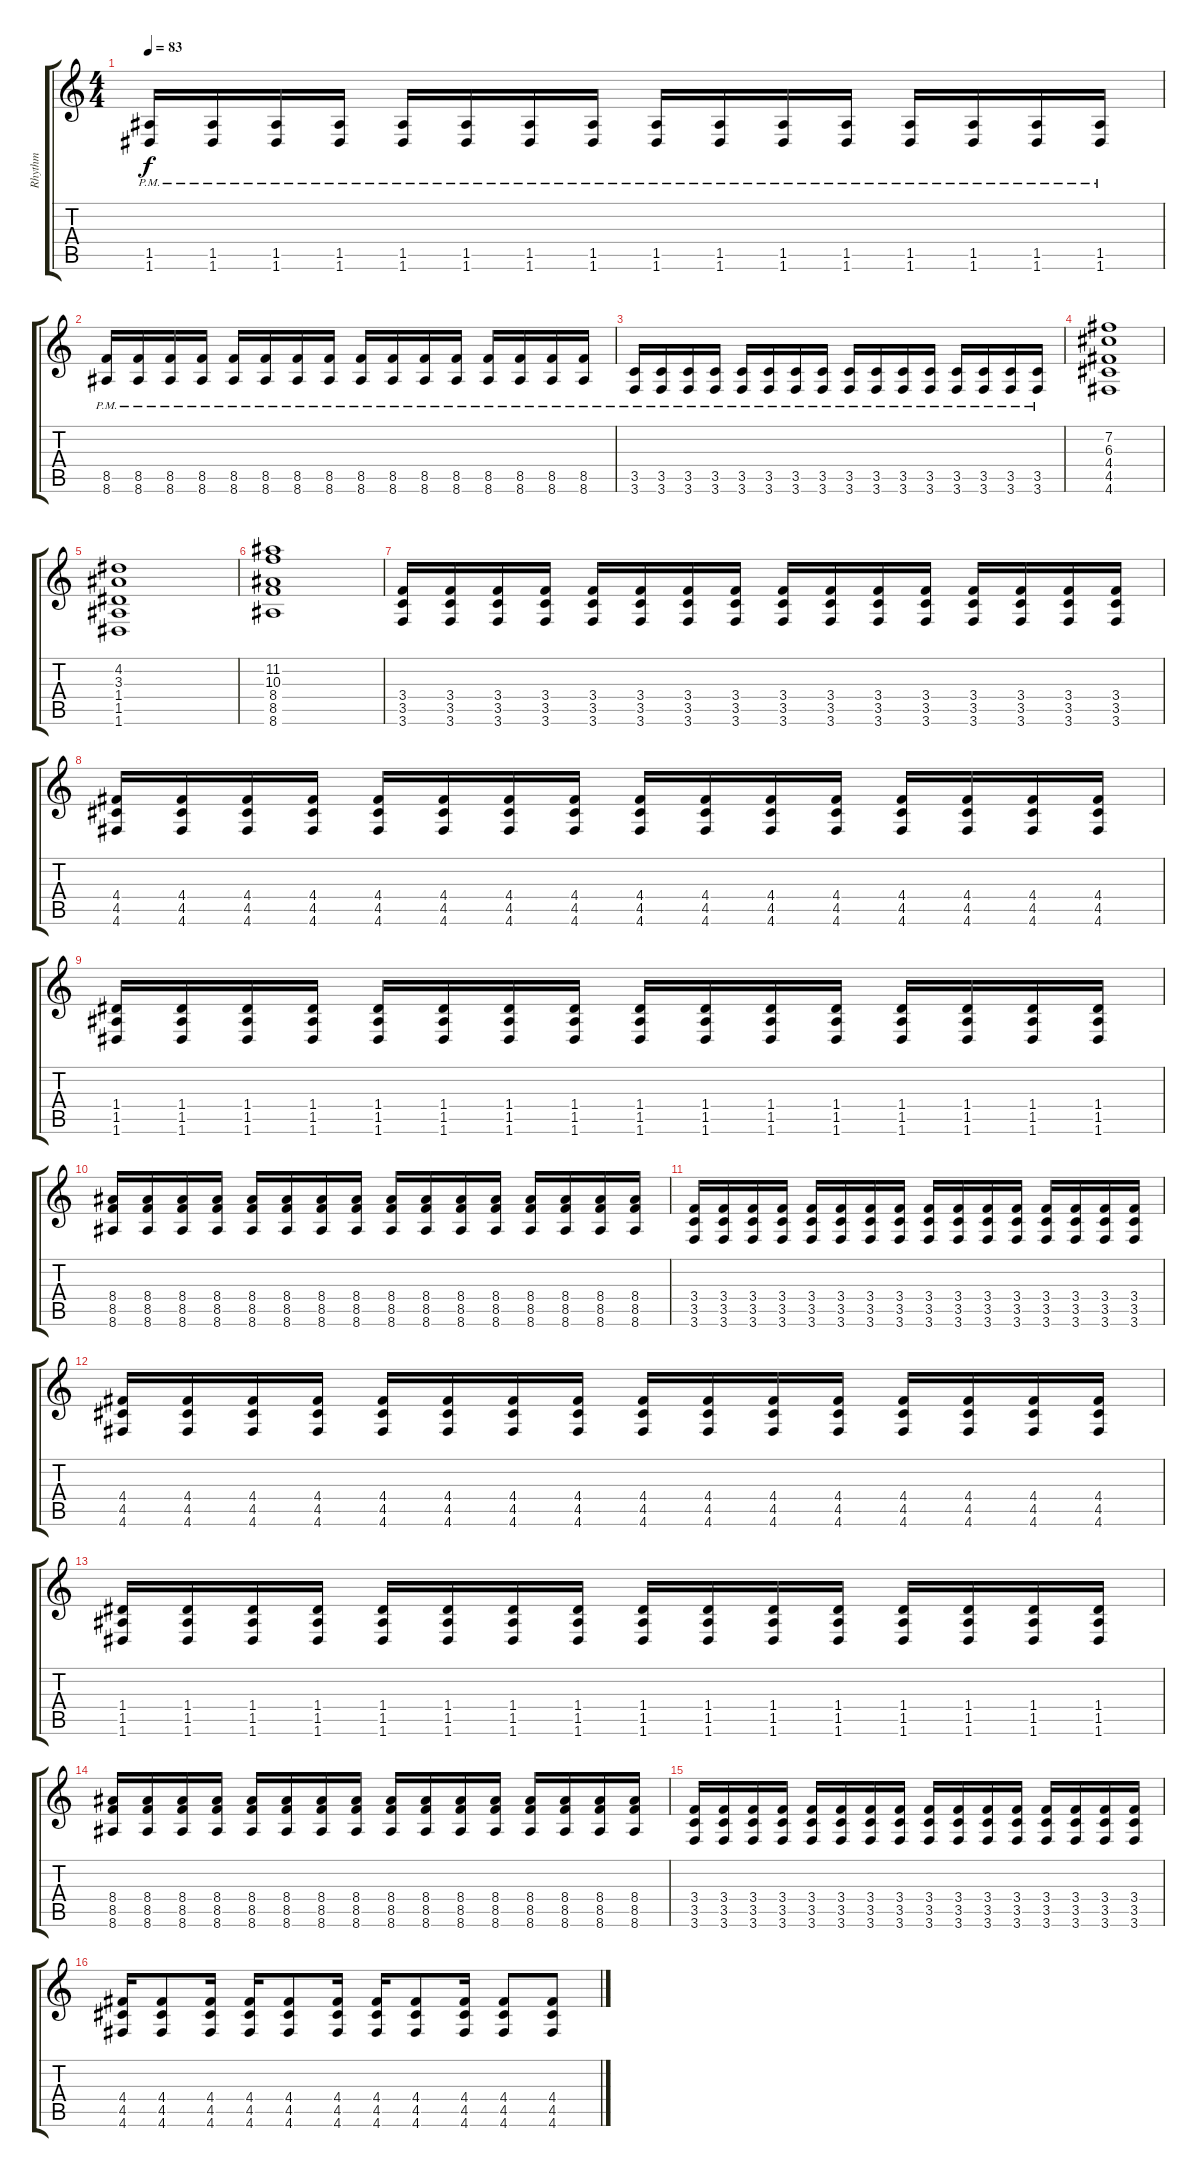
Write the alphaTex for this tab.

\track ("Rhythm" "Rhythm") {instrument distortionguitar}
\staff {score tabs}
\tuning (E4 B3 G3 D3 A2 D2) {hide}
\ts (4 4)
\tempo 83
\clef g2
\ks c
(1.5{pm} 1.6{pm}).16{dy f} (1.5{pm} 1.6{pm}).16 (1.5{pm} 1.6{pm}).16 (1.5{pm} 1.6{pm}).16 (1.5{pm} 1.6{pm}).16 (1.5{pm} 1.6{pm}).16 (1.5{pm} 1.6{pm}).16 (1.5{pm} 1.6{pm}).16 (1.5{pm} 1.6{pm}).16 (1.5{pm} 1.6{pm}).16 (1.5{pm} 1.6{pm}).16 (1.5{pm} 1.6{pm}).16 (1.5{pm} 1.6{pm}).16 (1.5{pm} 1.6{pm}).16 (1.5{pm} 1.6{pm}).16 (1.5{pm} 1.6{pm}).16 |
(8.5{pm} 8.6{pm}).16 (8.5{pm} 8.6{pm}).16 (8.5{pm} 8.6{pm}).16 (8.5{pm} 8.6{pm}).16 (8.5{pm} 8.6{pm}).16 (8.5{pm} 8.6{pm}).16 (8.5{pm} 8.6{pm}).16 (8.5{pm} 8.6{pm}).16 (8.5{pm} 8.6{pm}).16 (8.5{pm} 8.6{pm}).16 (8.5{pm} 8.6{pm}).16 (8.5{pm} 8.6{pm}).16 (8.5{pm} 8.6{pm}).16 (8.5{pm} 8.6{pm}).16 (8.5{pm} 8.6{pm}).16 (8.5{pm} 8.6{pm}).16 |
(3.5{pm} 3.6{pm}).16 (3.5{pm} 3.6{pm}).16 (3.5{pm} 3.6{pm}).16 (3.5{pm} 3.6{pm}).16 (3.5{pm} 3.6{pm}).16 (3.5{pm} 3.6{pm}).16 (3.5{pm} 3.6{pm}).16 (3.5{pm} 3.6{pm}).16 (3.5{pm} 3.6{pm}).16 (3.5{pm} 3.6{pm}).16 (3.5{pm} 3.6{pm}).16 (3.5{pm} 3.6{pm}).16 (3.5{pm} 3.6{pm}).16 (3.5{pm} 3.6{pm}).16 (3.5{pm} 3.6{pm}).16 (3.5{pm} 3.6{pm}).16 |
(7.2 6.3 4.4 4.5 4.6).1{volume 8 instrument electricguitarjazz} |
(4.2 3.3 1.4 1.5 1.6).1 |
(11.2 10.3 8.4 8.5 8.6).1 |
(3.4 3.5 3.6).16{volume 13 instrument distortionguitar} (3.4 3.5 3.6).16 (3.4 3.5 3.6).16 (3.4 3.5 3.6).16 (3.4 3.5 3.6).16 (3.4 3.5 3.6).16 (3.4 3.5 3.6).16 (3.4 3.5 3.6).16 (3.4 3.5 3.6).16 (3.4 3.5 3.6).16 (3.4 3.5 3.6).16 (3.4 3.5 3.6).16 (3.4 3.5 3.6).16 (3.4 3.5 3.6).16 (3.4 3.5 3.6).16 (3.4 3.5 3.6).16 |
(4.4 4.5 4.6).16{volume 13 instrument distortionguitar} (4.4 4.5 4.6).16 (4.4 4.5 4.6).16 (4.4 4.5 4.6).16 (4.4 4.5 4.6).16 (4.4 4.5 4.6).16 (4.4 4.5 4.6).16 (4.4 4.5 4.6).16 (4.4 4.5 4.6).16 (4.4 4.5 4.6).16 (4.4 4.5 4.6).16 (4.4 4.5 4.6).16 (4.4 4.5 4.6).16 (4.4 4.5 4.6).16 (4.4 4.5 4.6).16 (4.4 4.5 4.6).16 |
(1.4 1.5 1.6).16 (1.4 1.5 1.6).16 (1.4 1.5 1.6).16 (1.4 1.5 1.6).16 (1.4 1.5 1.6).16 (1.4 1.5 1.6).16 (1.4 1.5 1.6).16 (1.4 1.5 1.6).16 (1.4 1.5 1.6).16 (1.4 1.5 1.6).16 (1.4 1.5 1.6).16 (1.4 1.5 1.6).16 (1.4 1.5 1.6).16 (1.4 1.5 1.6).16 (1.4 1.5 1.6).16 (1.4 1.5 1.6).16 |
(8.4 8.5 8.6).16 (8.4 8.5 8.6).16 (8.4 8.5 8.6).16 (8.4 8.5 8.6).16 (8.4 8.5 8.6).16 (8.4 8.5 8.6).16 (8.4 8.5 8.6).16 (8.4 8.5 8.6).16 (8.4 8.5 8.6).16 (8.4 8.5 8.6).16 (8.4 8.5 8.6).16 (8.4 8.5 8.6).16 (8.4 8.5 8.6).16 (8.4 8.5 8.6).16 (8.4 8.5 8.6).16 (8.4 8.5 8.6).16 |
(3.4 3.5 3.6).16 (3.4 3.5 3.6).16 (3.4 3.5 3.6).16 (3.4 3.5 3.6).16 (3.4 3.5 3.6).16 (3.4 3.5 3.6).16 (3.4 3.5 3.6).16 (3.4 3.5 3.6).16 (3.4 3.5 3.6).16 (3.4 3.5 3.6).16 (3.4 3.5 3.6).16 (3.4 3.5 3.6).16 (3.4 3.5 3.6).16 (3.4 3.5 3.6).16 (3.4 3.5 3.6).16 (3.4 3.5 3.6).16 |
(4.4 4.5 4.6).16 (4.4 4.5 4.6).16 (4.4 4.5 4.6).16 (4.4 4.5 4.6).16 (4.4 4.5 4.6).16 (4.4 4.5 4.6).16 (4.4 4.5 4.6).16 (4.4 4.5 4.6).16 (4.4 4.5 4.6).16 (4.4 4.5 4.6).16 (4.4 4.5 4.6).16 (4.4 4.5 4.6).16 (4.4 4.5 4.6).16 (4.4 4.5 4.6).16 (4.4 4.5 4.6).16 (4.4 4.5 4.6).16 |
(1.4 1.5 1.6).16 (1.4 1.5 1.6).16 (1.4 1.5 1.6).16 (1.4 1.5 1.6).16 (1.4 1.5 1.6).16 (1.4 1.5 1.6).16 (1.4 1.5 1.6).16 (1.4 1.5 1.6).16 (1.4 1.5 1.6).16 (1.4 1.5 1.6).16 (1.4 1.5 1.6).16 (1.4 1.5 1.6).16 (1.4 1.5 1.6).16 (1.4 1.5 1.6).16 (1.4 1.5 1.6).16 (1.4 1.5 1.6).16 |
(8.4 8.5 8.6).16 (8.4 8.5 8.6).16 (8.4 8.5 8.6).16 (8.4 8.5 8.6).16 (8.4 8.5 8.6).16 (8.4 8.5 8.6).16 (8.4 8.5 8.6).16 (8.4 8.5 8.6).16 (8.4 8.5 8.6).16 (8.4 8.5 8.6).16 (8.4 8.5 8.6).16 (8.4 8.5 8.6).16 (8.4 8.5 8.6).16 (8.4 8.5 8.6).16 (8.4 8.5 8.6).16 (8.4 8.5 8.6).16 |
(3.4 3.5 3.6).16 (3.4 3.5 3.6).16 (3.4 3.5 3.6).16 (3.4 3.5 3.6).16 (3.4 3.5 3.6).16 (3.4 3.5 3.6).16 (3.4 3.5 3.6).16 (3.4 3.5 3.6).16 (3.4 3.5 3.6).16 (3.4 3.5 3.6).16 (3.4 3.5 3.6).16 (3.4 3.5 3.6).16 (3.4 3.5 3.6).16 (3.4 3.5 3.6).16 (3.4 3.5 3.6).16 (3.4 3.5 3.6).16 |
(4.4 4.5 4.6).16 (4.4 4.5 4.6).8 (4.4 4.5 4.6).16 (4.4 4.5 4.6).16 (4.4 4.5 4.6).8 (4.4 4.5 4.6).16 (4.4 4.5 4.6).16 (4.4 4.5 4.6).8 (4.4 4.5 4.6).16 (4.4 4.5 4.6).8 (4.4 4.5 4.6).8
